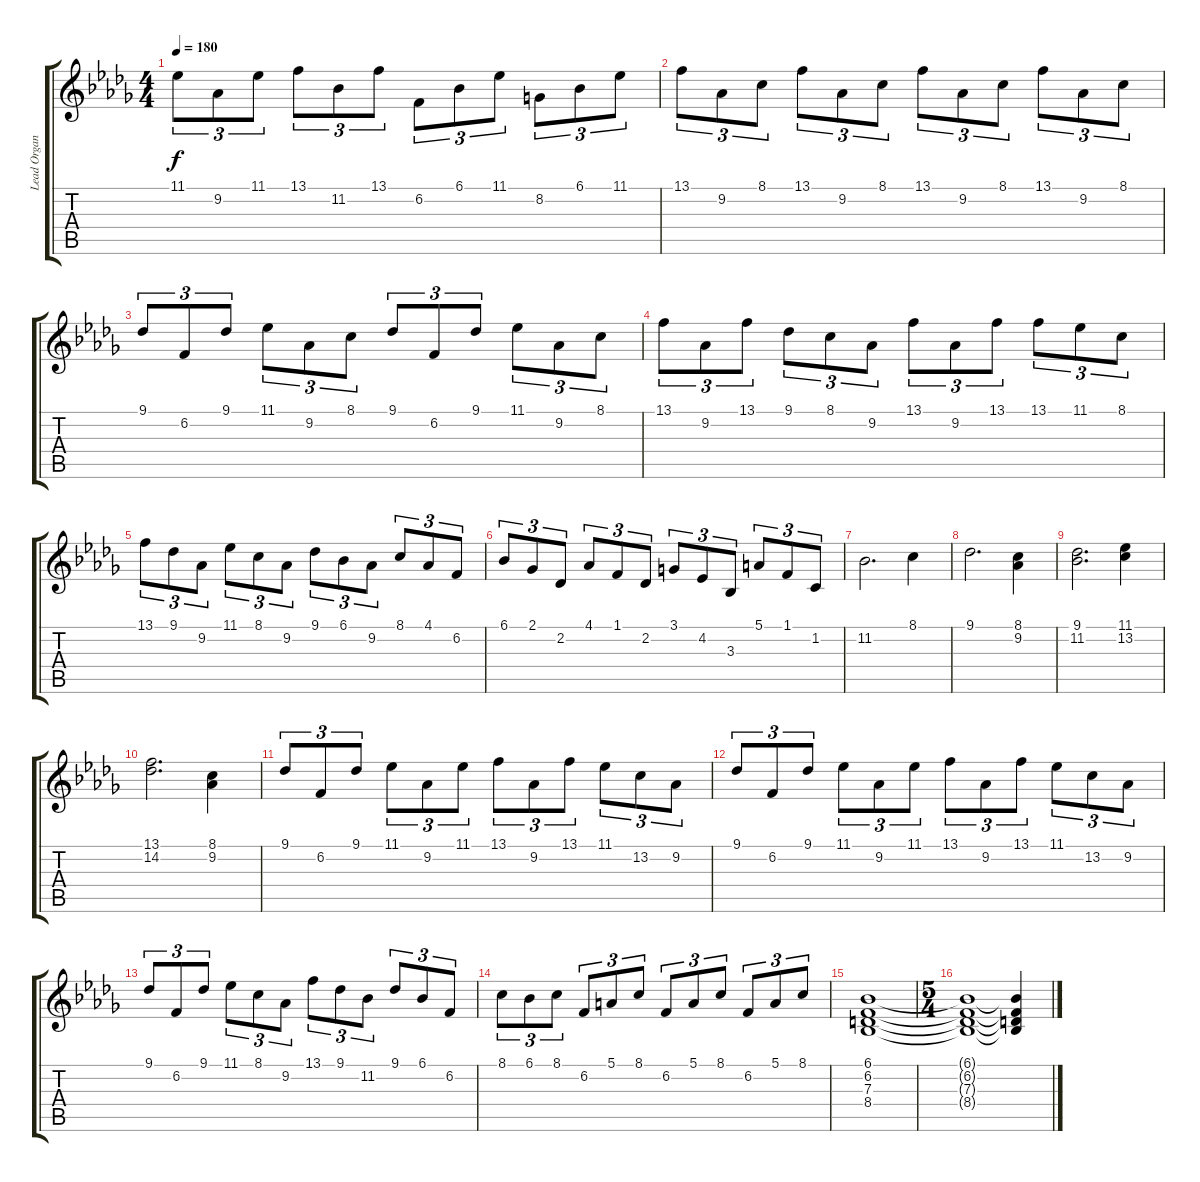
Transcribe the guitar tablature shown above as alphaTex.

\track ("Lead Organ" "Lead Organ") {instrument drawbarorgan}
\staff {score tabs}
\tuning (E4 B3 G3 D3 A2 E2) {hide}
\ts (4 4)
\tempo 180
\clef g2
\ks db
11.1.8{tu (3 2) dy f} 9.2.8{tu (3 2)} 11.1.8{tu (3 2)} 13.1.8{tu (3 2)} 11.2.8{tu (3 2)} 13.1.8{tu (3 2)} 6.2.8{tu (3 2)} 6.1.8{tu (3 2)} 11.1.8{tu (3 2)} 8.2.8{tu (3 2)} 6.1.8{tu (3 2)} 11.1.8{tu (3 2)} |
13.1.8{tu (3 2)} 9.2.8{tu (3 2)} 8.1.8{tu (3 2)} 13.1.8{tu (3 2)} 9.2.8{tu (3 2)} 8.1.8{tu (3 2)} 13.1.8{tu (3 2)} 9.2.8{tu (3 2)} 8.1.8{tu (3 2)} 13.1.8{tu (3 2)} 9.2.8{tu (3 2)} 8.1.8{tu (3 2)} |
9.1.8{tu (3 2)} 6.2.8{tu (3 2)} 9.1.8{tu (3 2)} 11.1.8{tu (3 2)} 9.2.8{tu (3 2)} 8.1.8{tu (3 2)} 9.1.8{tu (3 2)} 6.2.8{tu (3 2)} 9.1.8{tu (3 2)} 11.1.8{tu (3 2)} 9.2.8{tu (3 2)} 8.1.8{tu (3 2)} |
13.1.8{tu (3 2)} 9.2.8{tu (3 2)} 13.1.8{tu (3 2)} 9.1.8{tu (3 2)} 8.1.8{tu (3 2)} 9.2.8{tu (3 2)} 13.1.8{tu (3 2)} 9.2.8{tu (3 2)} 13.1.8{tu (3 2)} 13.1.8{tu (3 2)} 11.1.8{tu (3 2)} 8.1.8{tu (3 2)} |
13.1.8{tu (3 2)} 9.1.8{tu (3 2)} 9.2.8{tu (3 2)} 11.1.8{tu (3 2)} 8.1.8{tu (3 2)} 9.2.8{tu (3 2)} 9.1.8{tu (3 2)} 6.1.8{tu (3 2)} 9.2.8{tu (3 2)} 8.1.8{tu (3 2)} 4.1.8{tu (3 2)} 6.2.8{tu (3 2)} |
6.1.8{tu (3 2)} 2.1.8{tu (3 2)} 2.2.8{tu (3 2)} 4.1.8{tu (3 2)} 1.1.8{tu (3 2)} 2.2.8{tu (3 2)} 3.1.8{tu (3 2)} 4.2.8{tu (3 2)} 3.3.8{tu (3 2)} 5.1.8{tu (3 2)} 1.1.8{tu (3 2)} 1.2.8{tu (3 2)} |
11.2.2{d} 8.1.4 |
9.1.2{d} (8.1 9.2).4 |
(9.1 11.2).2{d} (11.1 13.2).4 |
(13.1 14.2).2{d} (8.1 9.2).4 |
9.1.8{tu (3 2)} 6.2.8{tu (3 2)} 9.1.8{tu (3 2)} 11.1.8{tu (3 2)} 9.2.8{tu (3 2)} 11.1.8{tu (3 2)} 13.1.8{tu (3 2)} 9.2.8{tu (3 2)} 13.1.8{tu (3 2)} 11.1.8{tu (3 2)} 13.2.8{tu (3 2)} 9.2.8{tu (3 2)} |
9.1.8{tu (3 2)} 6.2.8{tu (3 2)} 9.1.8{tu (3 2)} 11.1.8{tu (3 2)} 9.2.8{tu (3 2)} 11.1.8{tu (3 2)} 13.1.8{tu (3 2)} 9.2.8{tu (3 2)} 13.1.8{tu (3 2)} 11.1.8{tu (3 2)} 13.2.8{tu (3 2)} 9.2.8{tu (3 2)} |
9.1.8{tu (3 2)} 6.2.8{tu (3 2)} 9.1.8{tu (3 2)} 11.1.8{tu (3 2)} 8.1.8{tu (3 2)} 9.2.8{tu (3 2)} 13.1.8{tu (3 2)} 9.1.8{tu (3 2)} 11.2.8{tu (3 2)} 9.1.8{tu (3 2)} 6.1.8{tu (3 2)} 6.2.8{tu (3 2)} |
8.1.8{tu (3 2)} 6.1.8{tu (3 2)} 8.1.8{tu (3 2)} 6.2.8{tu (3 2)} 5.1.8{tu (3 2)} 8.1.8{tu (3 2)} 6.2.8{tu (3 2)} 5.1.8{tu (3 2)} 8.1.8{tu (3 2)} 6.2.8{tu (3 2)} 5.1.8{tu (3 2)} 8.1.8{tu (3 2)} |
(6.1 6.2 7.3 8.4).1 |
\ts (5 4)
(6.1{t} 6.2{t} 7.3{t} 8.4{t}).1 (6.1{t} 6.2{t} 7.3{t} 8.4{t}).4
